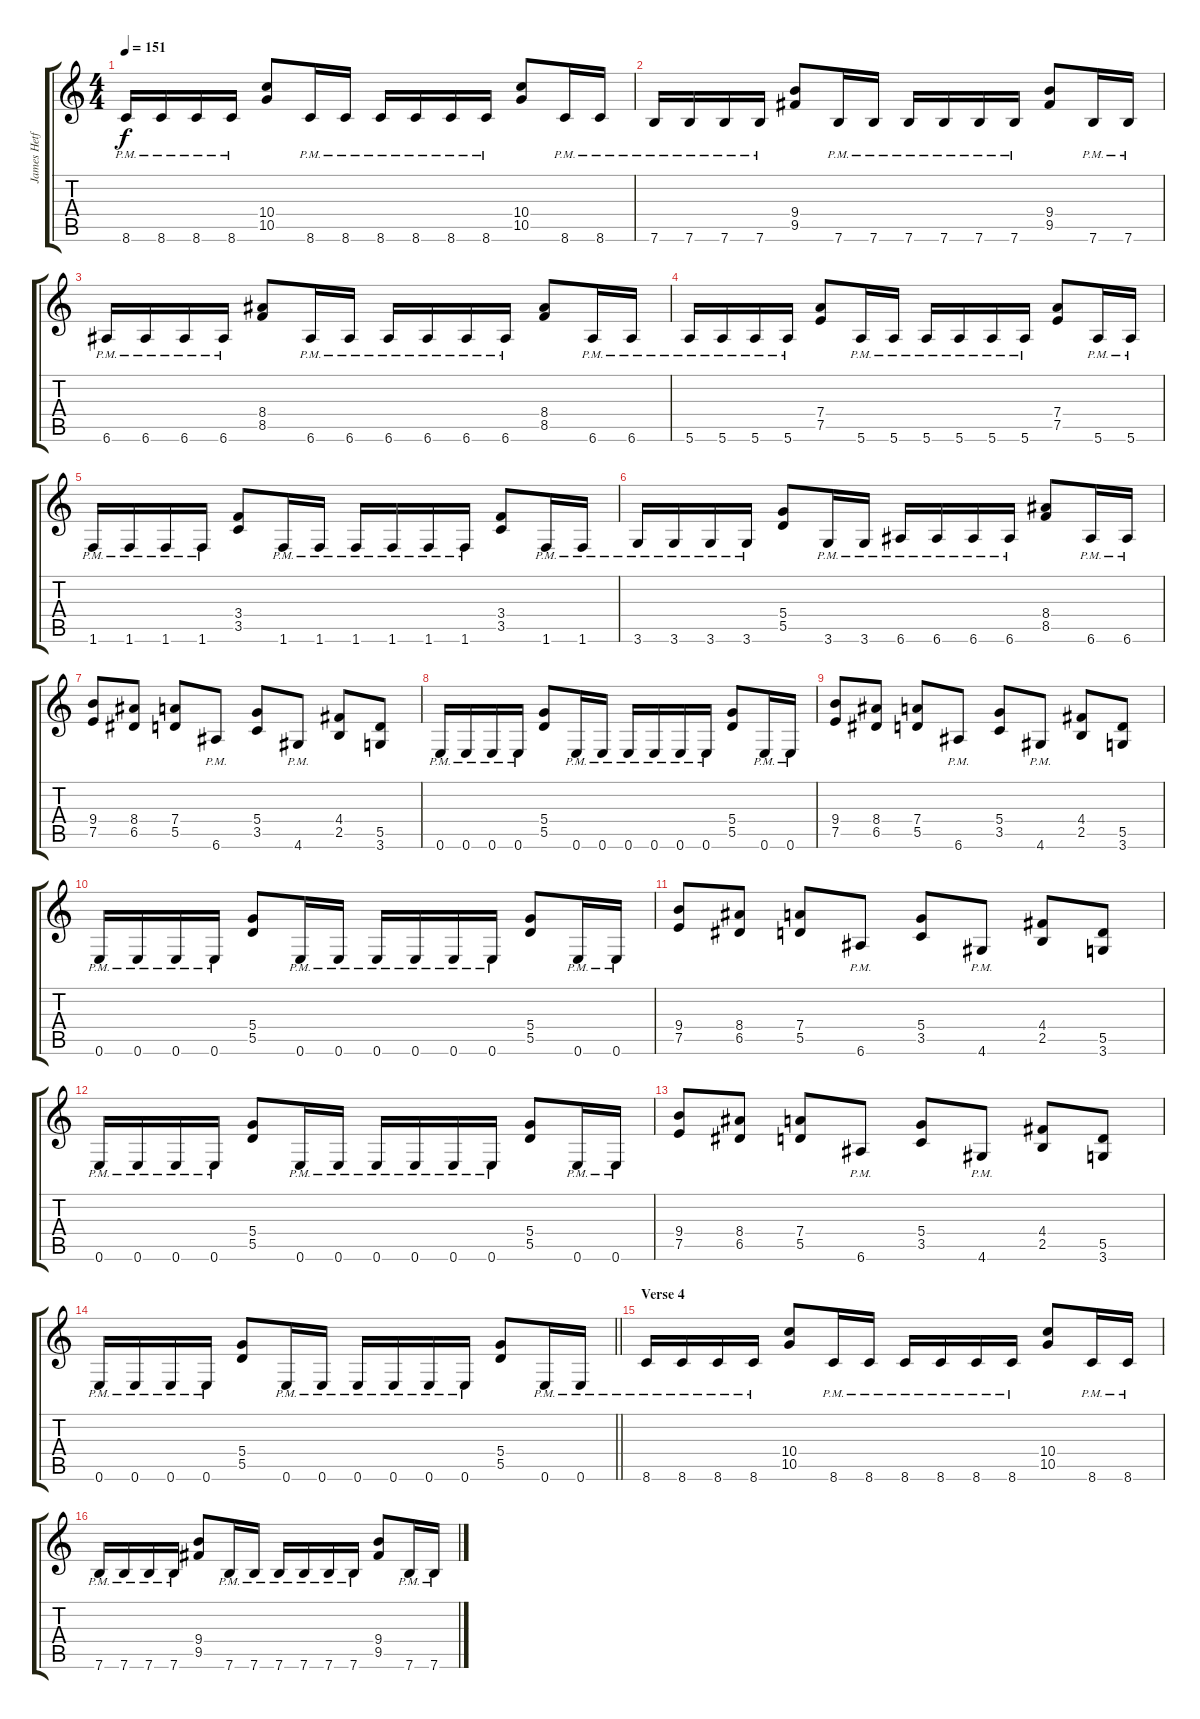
\track ("James Hetfield" "James Hetf") {instrument distortionguitar}
\staff {score tabs}
\tuning (E4 B3 G3 D3 A2 E2) {hide}
\ts (4 4)
\tempo 151
\clef g2
\ks c
8.6{pm}.16{dy f} 8.6{pm}.16 8.6{pm}.16 8.6{pm}.16 (10.4 10.5).8 8.6{pm}.16 8.6{pm}.16 8.6{pm}.16 8.6{pm}.16 8.6{pm}.16 8.6{pm}.16 (10.4 10.5).8 8.6{pm}.16 8.6{pm}.16 |
7.6{pm}.16 7.6{pm}.16 7.6{pm}.16 7.6{pm}.16 (9.4 9.5).8 7.6{pm}.16 7.6{pm}.16 7.6{pm}.16 7.6{pm}.16 7.6{pm}.16 7.6{pm}.16 (9.4 9.5).8 7.6{pm}.16 7.6{pm}.16 |
6.6{pm}.16 6.6{pm}.16 6.6{pm}.16 6.6{pm}.16 (8.4 8.5).8 6.6{pm}.16 6.6{pm}.16 6.6{pm}.16 6.6{pm}.16 6.6{pm}.16 6.6{pm}.16 (8.4 8.5).8 6.6{pm}.16 6.6{pm}.16 |
5.6{pm}.16 5.6{pm}.16 5.6{pm}.16 5.6{pm}.16 (7.4 7.5).8 5.6{pm}.16 5.6{pm}.16 5.6{pm}.16 5.6{pm}.16 5.6{pm}.16 5.6{pm}.16 (7.4 7.5).8 5.6{pm}.16 5.6{pm}.16 |
1.6{pm}.16 1.6{pm}.16 1.6{pm}.16 1.6{pm}.16 (3.4 3.5).8 1.6{pm}.16 1.6{pm}.16 1.6{pm}.16 1.6{pm}.16 1.6{pm}.16 1.6{pm}.16 (3.4 3.5).8 1.6{pm}.16 1.6{pm}.16 |
3.6{pm}.16 3.6{pm}.16 3.6{pm}.16 3.6{pm}.16 (5.4 5.5).8 3.6{pm}.16 3.6{pm}.16 6.6{pm}.16 6.6{pm}.16 6.6{pm}.16 6.6{pm}.16 (8.4 8.5).8 6.6{pm}.16 6.6{pm}.16 |
(9.4 7.5).8 (8.4 6.5).8 (7.4 5.5).8 6.6{pm}.8 (5.4 3.5).8 4.6{pm}.8 (4.4 2.5).8 (5.5 3.6).8 |
0.6{pm}.16 0.6{pm}.16 0.6{pm}.16 0.6{pm}.16 (5.4 5.5).8 0.6{pm}.16 0.6{pm}.16 0.6{pm}.16 0.6{pm}.16 0.6{pm}.16 0.6{pm}.16 (5.4 5.5).8 0.6{pm}.16 0.6{pm}.16 |
(9.4 7.5).8 (8.4 6.5).8 (7.4 5.5).8 6.6{pm}.8 (5.4 3.5).8 4.6{pm}.8 (4.4 2.5).8 (5.5 3.6).8 |
0.6{pm}.16 0.6{pm}.16 0.6{pm}.16 0.6{pm}.16 (5.4 5.5).8 0.6{pm}.16 0.6{pm}.16 0.6{pm}.16 0.6{pm}.16 0.6{pm}.16 0.6{pm}.16 (5.4 5.5).8 0.6{pm}.16 0.6{pm}.16 |
(9.4 7.5).8 (8.4 6.5).8 (7.4 5.5).8 6.6{pm}.8 (5.4 3.5).8 4.6{pm}.8 (4.4 2.5).8 (5.5 3.6).8 |
0.6{pm}.16 0.6{pm}.16 0.6{pm}.16 0.6{pm}.16 (5.4 5.5).8 0.6{pm}.16 0.6{pm}.16 0.6{pm}.16 0.6{pm}.16 0.6{pm}.16 0.6{pm}.16 (5.4 5.5).8 0.6{pm}.16 0.6{pm}.16 |
(9.4 7.5).8 (8.4 6.5).8 (7.4 5.5).8 6.6{pm}.8 (5.4 3.5).8 4.6{pm}.8 (4.4 2.5).8 (5.5 3.6).8 |
\barLineRight lightlight
0.6{pm}.16 0.6{pm}.16 0.6{pm}.16 0.6{pm}.16 (5.4 5.5).8 0.6{pm}.16 0.6{pm}.16 0.6{pm}.16 0.6{pm}.16 0.6{pm}.16 0.6{pm}.16 (5.4 5.5).8 0.6{pm}.16 0.6{pm}.16 |
\section ("" "Verse 4")
8.6{pm}.16 8.6{pm}.16 8.6{pm}.16 8.6{pm}.16 (10.4 10.5).8 8.6{pm}.16 8.6{pm}.16 8.6{pm}.16 8.6{pm}.16 8.6{pm}.16 8.6{pm}.16 (10.4 10.5).8 8.6{pm}.16 8.6{pm}.16 |
7.6{pm}.16 7.6{pm}.16 7.6{pm}.16 7.6{pm}.16 (9.4 9.5).8 7.6{pm}.16 7.6{pm}.16 7.6{pm}.16 7.6{pm}.16 7.6{pm}.16 7.6{pm}.16 (9.4 9.5).8 7.6{pm}.16 7.6{pm}.16
